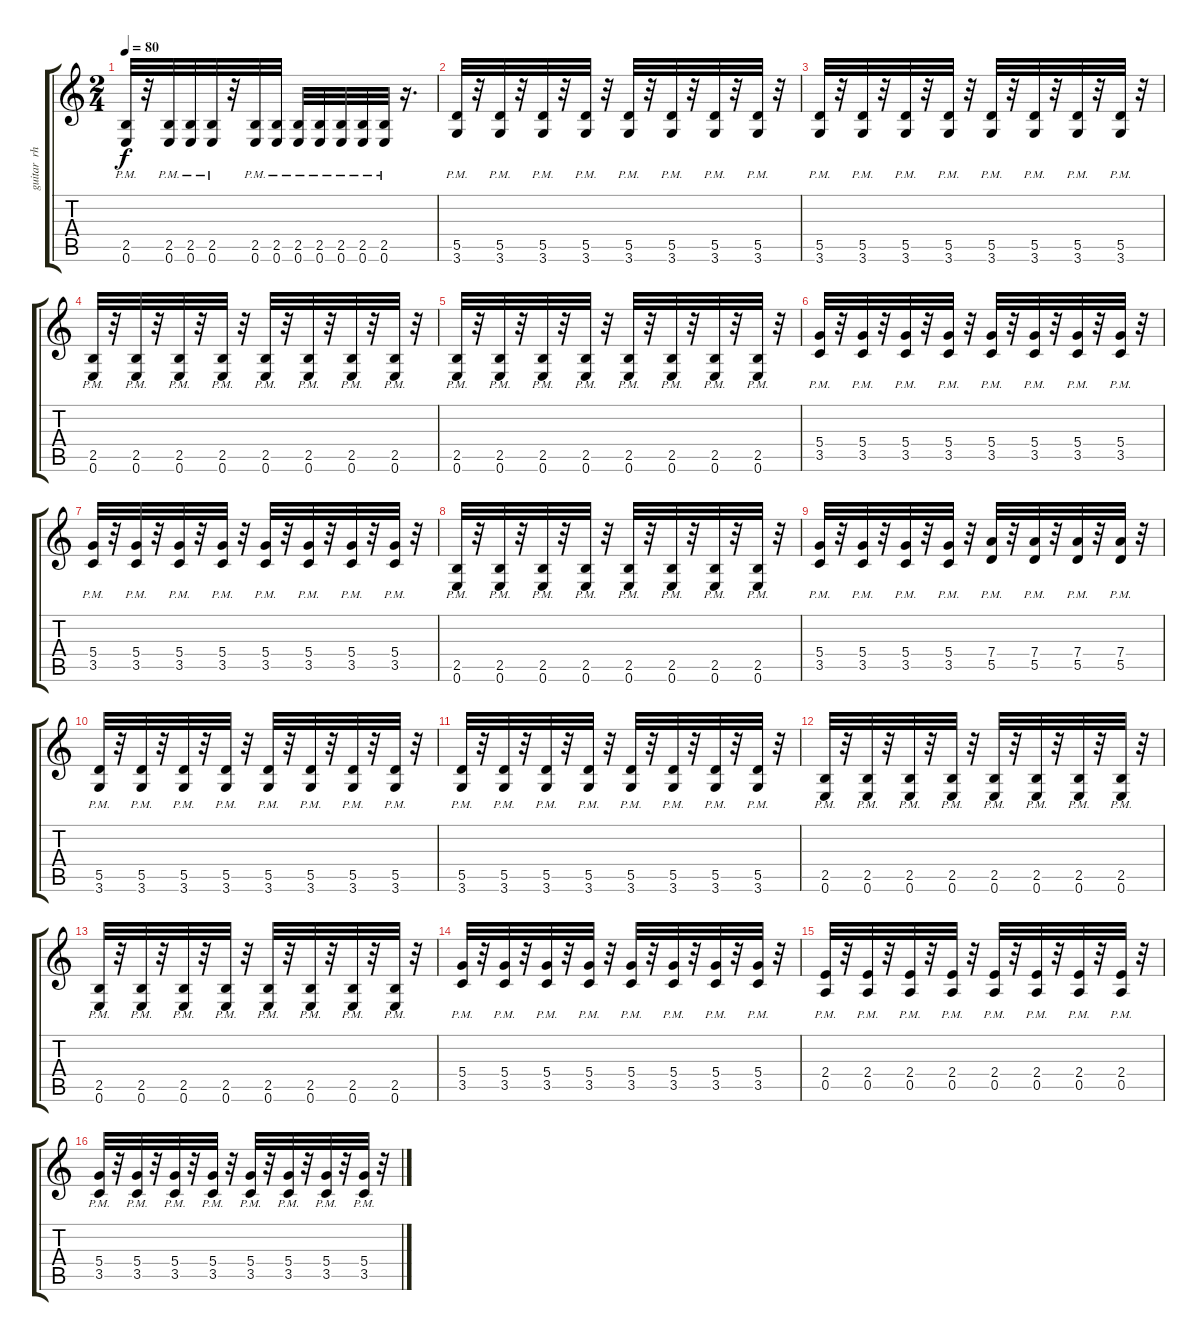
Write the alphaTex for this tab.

\track ("guitar  rhythm  left" "guitar  rh") {instrument distortionguitar}
\staff {score tabs}
\tuning (E4 B3 G3 D3 A2 E2) {hide}
\ts (2 4)
\tempo 80
\clef g2
\ks c
(2.5{pm} 0.6{pm}).32{dy f} r.32 (2.5{pm} 0.6{pm}).32 (2.5{pm} 0.6{pm}).32 (2.5{pm} 0.6{pm}).32 r.32 (2.5{pm} 0.6{pm}).32 (2.5{pm} 0.6{pm}).32 (2.5{pm} 0.6{pm}).32 (2.5{pm} 0.6{pm}).32 (2.5{pm} 0.6{pm}).32 (2.5{pm} 0.6{pm}).32 (2.5{pm} 0.6{pm}).32 r.16{d} |
(5.5{pm} 3.6{pm}).32 r.32 (5.5{pm} 3.6{pm}).32 r.32 (5.5{pm} 3.6{pm}).32 r.32 (5.5{pm} 3.6{pm}).32 r.32 (5.5{pm} 3.6{pm}).32 r.32 (5.5{pm} 3.6{pm}).32 r.32 (5.5{pm} 3.6{pm}).32 r.32 (5.5{pm} 3.6{pm}).32 r.32 |
(5.5{pm} 3.6{pm}).32 r.32 (5.5{pm} 3.6{pm}).32 r.32 (5.5{pm} 3.6{pm}).32 r.32 (5.5{pm} 3.6{pm}).32 r.32 (5.5{pm} 3.6{pm}).32 r.32 (5.5{pm} 3.6{pm}).32 r.32 (5.5{pm} 3.6{pm}).32 r.32 (5.5{pm} 3.6{pm}).32 r.32 |
(2.5{pm} 0.6{pm}).32 r.32 (2.5{pm} 0.6{pm}).32 r.32 (2.5{pm} 0.6{pm}).32 r.32 (2.5{pm} 0.6{pm}).32 r.32 (2.5{pm} 0.6{pm}).32 r.32 (2.5{pm} 0.6{pm}).32 r.32 (2.5{pm} 0.6{pm}).32 r.32 (2.5{pm} 0.6{pm}).32 r.32 |
(2.5{pm} 0.6{pm}).32 r.32 (2.5{pm} 0.6{pm}).32 r.32 (2.5{pm} 0.6{pm}).32 r.32 (2.5{pm} 0.6{pm}).32 r.32 (2.5{pm} 0.6{pm}).32 r.32 (2.5{pm} 0.6{pm}).32 r.32 (2.5{pm} 0.6{pm}).32 r.32 (2.5{pm} 0.6{pm}).32 r.32 |
(5.4{pm} 3.5{pm}).32 r.32 (5.4{pm} 3.5{pm}).32 r.32 (5.4{pm} 3.5{pm}).32 r.32 (5.4{pm} 3.5{pm}).32 r.32 (5.4{pm} 3.5{pm}).32 r.32 (5.4{pm} 3.5{pm}).32 r.32 (5.4{pm} 3.5{pm}).32 r.32 (5.4{pm} 3.5{pm}).32 r.32 |
(5.4{pm} 3.5{pm}).32 r.32 (5.4{pm} 3.5{pm}).32 r.32 (5.4{pm} 3.5{pm}).32 r.32 (5.4{pm} 3.5{pm}).32 r.32 (5.4{pm} 3.5{pm}).32 r.32 (5.4{pm} 3.5{pm}).32 r.32 (5.4{pm} 3.5{pm}).32 r.32 (5.4{pm} 3.5{pm}).32 r.32 |
(2.5{pm} 0.6{pm}).32 r.32 (2.5{pm} 0.6{pm}).32 r.32 (2.5{pm} 0.6{pm}).32 r.32 (2.5{pm} 0.6{pm}).32 r.32 (2.5{pm} 0.6{pm}).32 r.32 (2.5{pm} 0.6{pm}).32 r.32 (2.5{pm} 0.6{pm}).32 r.32 (2.5{pm} 0.6{pm}).32 r.32 |
(5.4{pm} 3.5{pm}).32 r.32 (5.4{pm} 3.5{pm}).32 r.32 (5.4{pm} 3.5{pm}).32 r.32 (5.4{pm} 3.5{pm}).32 r.32 (7.4{pm} 5.5{pm}).32 r.32 (7.4{pm} 5.5{pm}).32 r.32 (7.4{pm} 5.5{pm}).32 r.32 (7.4{pm} 5.5{pm}).32 r.32 |
(5.5{pm} 3.6{pm}).32 r.32 (5.5{pm} 3.6{pm}).32 r.32 (5.5{pm} 3.6{pm}).32 r.32 (5.5{pm} 3.6{pm}).32 r.32 (5.5{pm} 3.6{pm}).32 r.32 (5.5{pm} 3.6{pm}).32 r.32 (5.5{pm} 3.6{pm}).32 r.32 (5.5{pm} 3.6{pm}).32 r.32 |
(5.5{pm} 3.6{pm}).32 r.32 (5.5{pm} 3.6{pm}).32 r.32 (5.5{pm} 3.6{pm}).32 r.32 (5.5{pm} 3.6{pm}).32 r.32 (5.5{pm} 3.6{pm}).32 r.32 (5.5{pm} 3.6{pm}).32 r.32 (5.5{pm} 3.6{pm}).32 r.32 (5.5{pm} 3.6{pm}).32 r.32 |
(2.5{pm} 0.6{pm}).32 r.32 (2.5{pm} 0.6{pm}).32 r.32 (2.5{pm} 0.6{pm}).32 r.32 (2.5{pm} 0.6{pm}).32 r.32 (2.5{pm} 0.6{pm}).32 r.32 (2.5{pm} 0.6{pm}).32 r.32 (2.5{pm} 0.6{pm}).32 r.32 (2.5{pm} 0.6{pm}).32 r.32 |
(2.5{pm} 0.6{pm}).32 r.32 (2.5{pm} 0.6{pm}).32 r.32 (2.5{pm} 0.6{pm}).32 r.32 (2.5{pm} 0.6{pm}).32 r.32 (2.5{pm} 0.6{pm}).32 r.32 (2.5{pm} 0.6{pm}).32 r.32 (2.5{pm} 0.6{pm}).32 r.32 (2.5{pm} 0.6{pm}).32 r.32 |
(5.4{pm} 3.5{pm}).32 r.32 (5.4{pm} 3.5{pm}).32 r.32 (5.4{pm} 3.5{pm}).32 r.32 (5.4{pm} 3.5{pm}).32 r.32 (5.4{pm} 3.5{pm}).32 r.32 (5.4{pm} 3.5{pm}).32 r.32 (5.4{pm} 3.5{pm}).32 r.32 (5.4{pm} 3.5{pm}).32 r.32 |
(2.4 0.5{pm}).32 r.32 (2.4{pm} 0.5{pm}).32 r.32 (2.4{pm} 0.5{pm}).32 r.32 (2.4{pm} 0.5{pm}).32 r.32 (2.4{pm} 0.5{pm}).32 r.32 (2.4{pm} 0.5{pm}).32 r.32 (2.4{pm} 0.5{pm}).32 r.32 (2.4{pm} 0.5{pm}).32 r.32 |
(5.4{pm} 3.5{pm}).32 r.32 (5.4{pm} 3.5{pm}).32 r.32 (5.4{pm} 3.5{pm}).32 r.32 (5.4{pm} 3.5{pm}).32 r.32 (5.4{pm} 3.5{pm}).32 r.32 (5.4{pm} 3.5{pm}).32 r.32 (5.4{pm} 3.5{pm}).32 r.32 (5.4{pm} 3.5{pm}).32 r.32
